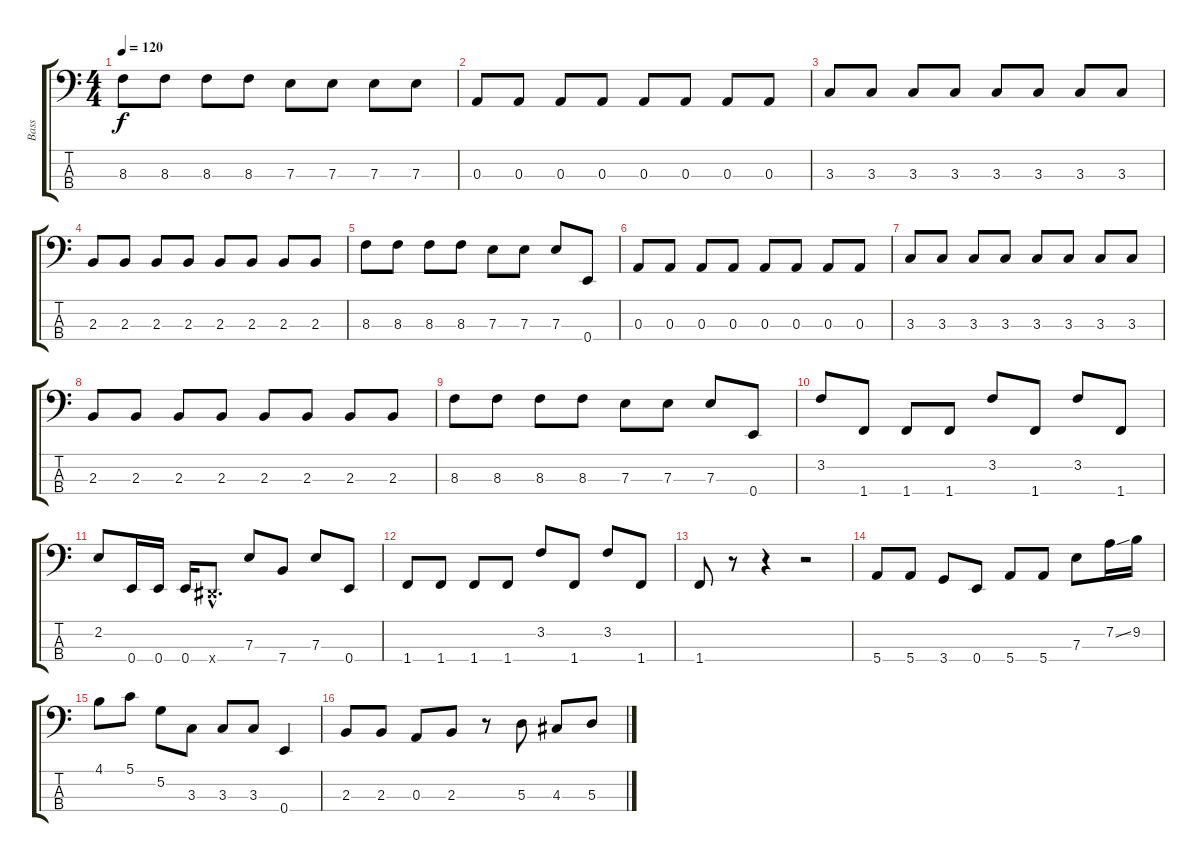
\track ("Bass" "Bass") {instrument electricbasspick}
\staff {score tabs}
\tuning (G2 D2 A1 E1) {hide}
\ts (4 4)
\tempo 120
\clef f4
\ks c
8.3.8{dy f} 8.3.8 8.3.8 8.3.8 7.3.8 7.3.8 7.3.8 7.3.8 |
0.3.8 0.3.8 0.3.8 0.3.8 0.3.8 0.3.8 0.3.8 0.3.8 |
3.3.8 3.3.8 3.3.8 3.3.8 3.3.8 3.3.8 3.3.8 3.3.8 |
2.3.8 2.3.8 2.3.8 2.3.8 2.3.8 2.3.8 2.3.8 2.3.8 |
8.3.8 8.3.8 8.3.8 8.3.8 7.3.8 7.3.8 7.3.8 0.4.8 |
0.3.8 0.3.8 0.3.8 0.3.8 0.3.8 0.3.8 0.3.8 0.3.8 |
3.3.8 3.3.8 3.3.8 3.3.8 3.3.8 3.3.8 3.3.8 3.3.8 |
2.3.8 2.3.8 2.3.8 2.3.8 2.3.8 2.3.8 2.3.8 2.3.8 |
8.3.8 8.3.8 8.3.8 8.3.8 7.3.8 7.3.8 7.3.8 0.4.8 |
3.2.8 1.4.8 1.4.8 1.4.8 3.2.8 1.4.8 3.2.8 1.4.8 |
2.2.8 0.4.16 0.4.16 0.4.16 -1.4{hac x}.8{d} 7.3.8 7.4.8 7.3.8 0.4.8 |
1.4.8 1.4.8 1.4.8 1.4.8 3.2.8 1.4.8 3.2.8 1.4.8 |
1.4.8 r.8 r.4 r.2 |
5.4.8 5.4.8 3.4.8 0.4.8 5.4.8 5.4.8 7.3.8 7.2{ss}.16 9.2.16 |
4.1.8 5.1.8 5.2.8 3.3.8 3.3.8 3.3.8 0.4.4 |
2.3.8 2.3.8 0.3.8 2.3.8 r.8 5.3.8 4.3.8 5.3.8
